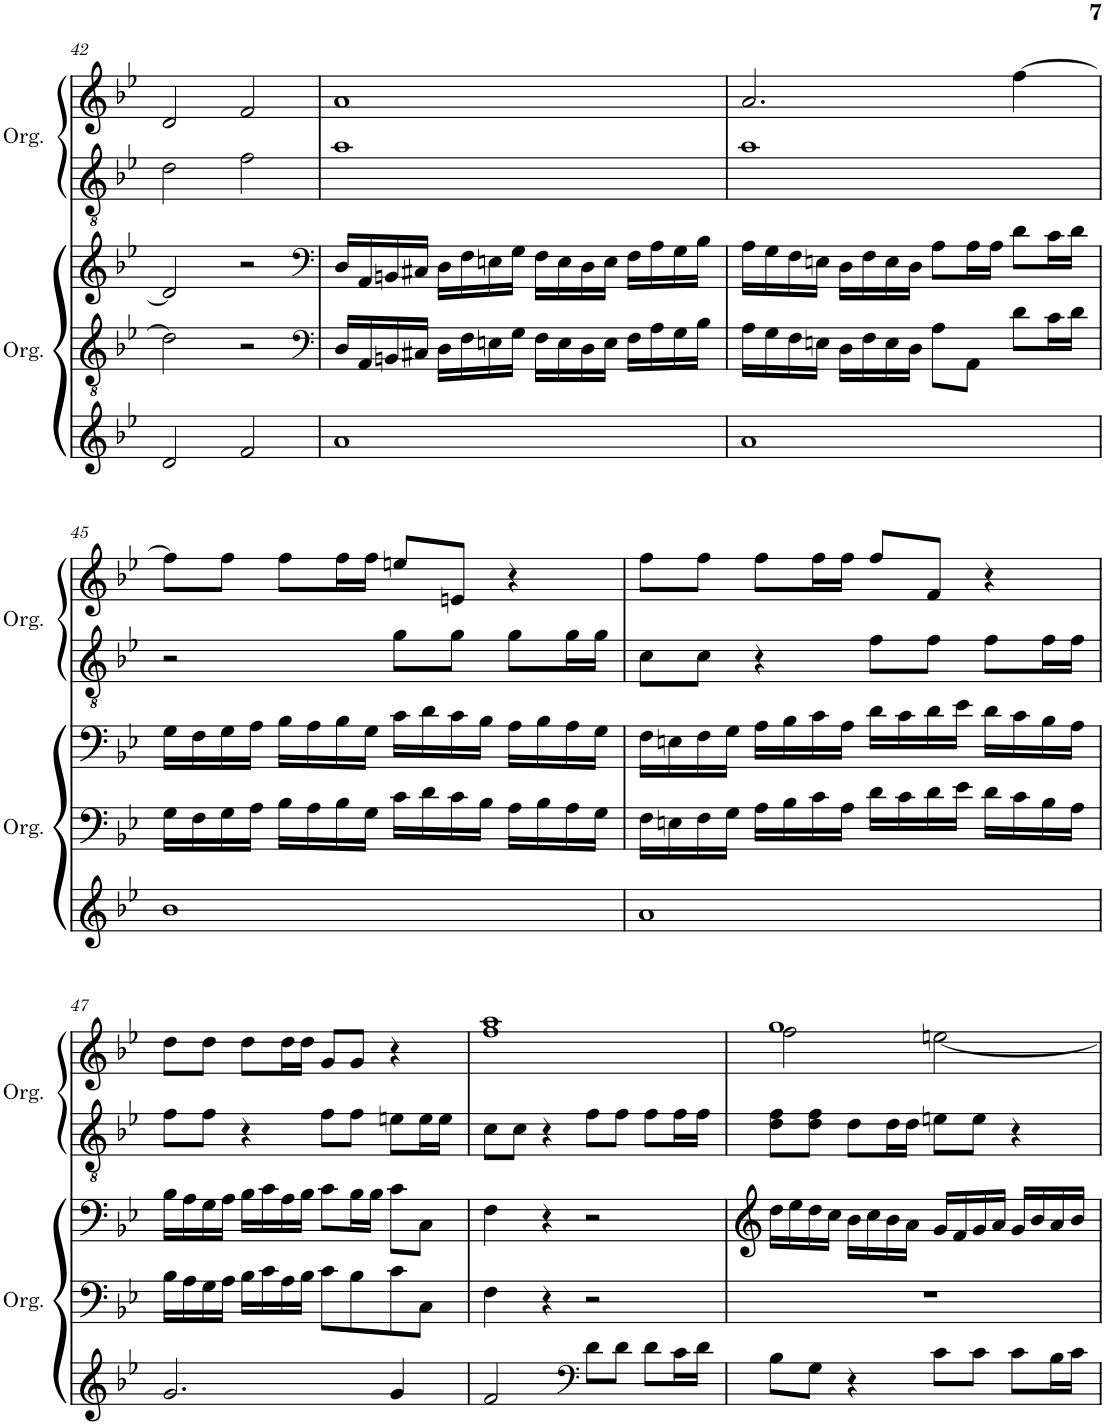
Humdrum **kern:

**kern	**kern	**kern	**kern	**kern
*part2	*part2	*part2	*part1	*part1
*staff5	*staff4	*staff3	*staff2	*staff1
*I"Organ	*	*	*I"Organ	*
*I'Org.	*	*	*I'Org.	*
!!LO:PB:g=z
*clefG2	*clefG2	*clefG2	*clefGv2	*clefG2
*k[b-e-]	*k[b-e-]	*k[b-e-]	*k[b-e-]	*k[b-e-]
*M4/4	*M4/4	*M4/4	*M4/4	*M4/4
=42	=42	=42	=42	=42
2d/	2d\]	2d/]	2d\	2d/
2f/	2r	2r	2f\	2f/
=43	=43	=43	=43	=43
*	*clefF4	*clefF4	*	*
1a	16D/LL	16D/LL	1a	1a
.	16AA/	16AA/	.	.
.	16BBn/	16BBn/	.	.
.	16C#X/JJ	16C#X/JJ	.	.
.	16D\LL	16D\LL	.	.
.	16F\	16F\	.	.
.	16En\	16En\	.	.
.	16G\JJ	16G\JJ	.	.
.	16F\LL	16F\LL	.	.
.	16E\	16E\	.	.
.	16D\	16D\	.	.
.	16E\JJ	16E\JJ	.	.
.	16F\LL	16F\LL	.	.
.	16A\	16A\	.	.
.	16G\	16G\	.	.
.	16B-\JJ	16B-\JJ	.	.
=44	=44	=44	=44	=44
1a	16A\LL	16A\LL	1a	2.a/
.	16G\	16G\	.	.
.	16F\	16F\	.	.
.	16En\JJ	16En\JJ	.	.
.	16D\LL	16D\LL	.	.
.	16F\	16F\	.	.
.	16E\	16E\	.	.
.	16D\JJ	16D\JJ	.	.
.	8A\L	8A\L	.	.
.	8AA\J	16A\L	.	.
.	.	16A\JJ	.	.
.	8d\L	8d\L	.	[4ff\
.	16c\L	16c\L	.	.
.	16d\JJ	16d\JJ	.	.
!!LO:LB:g=z
=45	=45	=45	=45	=45
1b-	16G\LL	16G\LL	2r	8ff\L]
.	16F\	16F\	.	.
.	16G\	16G\	.	8ff\J
.	16A\JJ	16A\JJ	.	.
.	16B-\LL	16B-\LL	.	8ff\L
.	16A\	16A\	.	.
.	16B-\	16B-\	.	16ff\L
.	16G\JJ	16G\JJ	.	16ff\JJ
.	16c\LL	16c\LL	8g\L	8een/L
.	16d\	16d\	.	.
.	16c\	16c\	8g\J	8en/J
.	16B-\JJ	16B-\JJ	.	.
.	16A\LL	16A\LL	8g\L	4r
.	16B-\	16B-\	.	.
.	16A\	16A\	16g\L	.
.	16G\JJ	16G\JJ	16g\JJ	.
=46	=46	=46	=46	=46
1a	16F\LL	16F\LL	8c\L	8ff\L
.	16En\	16En\	.	.
.	16F\	16F\	8c\J	8ff\J
.	16G\JJ	16G\JJ	.	.
.	16A\LL	16A\LL	4r	8ff\L
.	16B-\	16B-\	.	.
.	16c\	16c\	.	16ff\L
.	16A\JJ	16A\JJ	.	16ff\JJ
.	16d\LL	16d\LL	8f\L	8ff/L
.	16c\	16c\	.	.
.	16d\	16d\	8f\J	8f/J
.	16e-\JJ	16e-\JJ	.	.
.	16d\LL	16d\LL	8f\L	4r
.	16c\	16c\	.	.
.	16B-\	16B-\	16f\L	.
.	16A\JJ	16A\JJ	16f\JJ	.
!!LO:LB:g=z
=47	=47	=47	=47	=47
2.g/	16B-\LL	16B-\LL	8f\L	8dd\L
.	16A\	16A\	.	.
.	16G\	16G\	8f\J	8dd\J
.	16A\JJ	16A\JJ	.	.
.	16B-\LL	16B-\LL	4r	8dd\L
.	16c\	16c\	.	.
.	16A\	16A\	.	16dd\L
.	16B-\JJ	16B-\JJ	.	16dd\JJ
.	8c\L	8c\L	8f\L	8g/L
.	8B-\	16B-\L	8f\J	8g/J
.	.	16B-\JJ	.	.
4g/	8c\	8c\L	8en\L	4r
.	8C\J	8C\J	16e\L	.
.	.	.	16e\JJ	.
=48	=48	=48	=48	=48
2f/	4F\	4F\	8c\L	1ff 1aa
.	.	.	8c\J	.
.	4r	4r	4r	.
*clefF4	*	*	*	*
8d\L	2r	2r	8f\L	.
8d\J	.	.	8f\J	.
8d\L	.	.	8f\L	.
16c\L	.	.	16f\L	.
16d\JJ	.	.	16f\JJ	.
=49	=49	=49	=49	=49
*	*	*	*	*^
8B-\L	1r	16dd\LL	8d\ 8f\L	1gg	2ff\
.	.	16ee-\	.	.	.
8G\J	.	16dd\	8d\ 8f\J	.	.
.	.	16cc\JJ	.	.	.
4r	.	16b-\LL	8d\L	.	.
.	.	16cc\	.	.	.
.	.	16b-\	16d\L	.	.
.	.	16a\JJ	16d\JJ	.	.
8c\L	.	16g/LL	8en\L	.	[2een\
.	.	16f/	.	.	.
8c\J	.	16g/	8e\J	.	.
.	.	16a/JJ	.	.	.
8c\L	.	16g/LL	4r	.	.
.	.	16b-/	.	.	.
16B-\L	.	16a/	.	.	.
16c\JJ	.	16b-/JJ	.	.	.
*	*	*	*	*v	*v
=	=	=	=	=
*-	*-	*-	*-	*-
